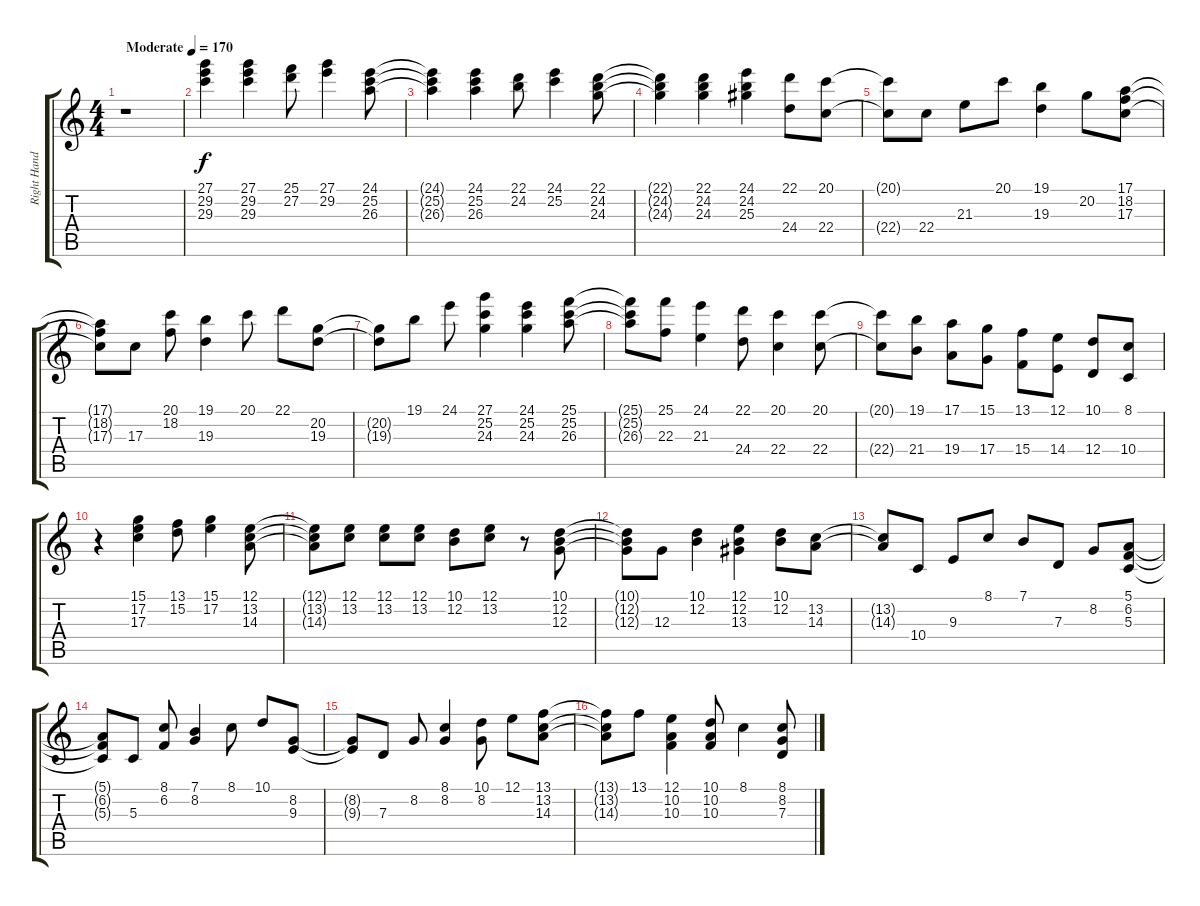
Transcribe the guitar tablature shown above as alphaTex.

\track ("Right Hand" "Right Hand") {instrument acousticgrandpiano}
\staff {score tabs}
\tuning (E4 B3 G3 D3 A2 E2) {hide}
\ts (4 4)
\tempo (170 "Moderate")
\clef g2
\ks c
r.1{dy f instrument acousticgrandpiano} |
(27.1 29.2 29.3).4 (27.1 29.2 29.3).4 (25.1 27.2).8 (27.1 29.2).4 (24.1 25.2 26.3).8 |
(24.1{t} 25.2{t} 26.3{t}).4 (24.1 25.2 26.3).4 (22.1 24.2).8 (24.1 25.2).4 (22.1 24.2 24.3).8 |
(22.1{t} 24.2{t} 24.3{t}).4 (22.1 24.2 24.3).4 (24.1 24.2 25.3).4 (22.1 24.4).8 (20.1 22.4).8 |
(20.1{t} 22.4{t}).8 22.4.8 21.3.8 20.1.8 (19.1 19.3).4 20.2.8 (17.1 18.2 17.3).8 |
(17.1{t} 18.2{t} 17.3{t}).8 17.3.8 (20.1 18.2).8 (19.1 19.3).4 20.1.8 22.1.8 (20.2 19.3).8 |
(20.2{t} 19.3{t}).8 19.1.8 24.1.8 (27.1 25.2 24.3).4 (24.1 25.2 24.3).4 (25.1 25.2 26.3).8 |
(25.1{t} 25.2{t} 26.3{t}).8 (25.1 22.3).8 (24.1 21.3).4 (22.1 24.4).8 (20.1 22.4).4 (20.1 22.4).8 |
(20.1{t} 22.4{t}).8 (19.1 21.4).8 (17.1 19.4).8 (15.1 17.4).8 (13.1 15.4).8 (12.1 14.4).8 (10.1 12.4).8 (8.1 10.4).8 |
r.4 (15.1 17.2 17.3).4 (13.1 15.2).8 (15.1 17.2).4 (12.1 13.2 14.3).8 |
(12.1{t} 13.2{t} 14.3{t}).8 (12.1 13.2).8 (12.1 13.2).8 (12.1 13.2).8 (10.1 12.2).8 (12.1 13.2).8 r.8 (10.1 12.2 12.3).8 |
(10.1{t} 12.2{t} 12.3{t}).8 12.3.8 (10.1 12.2).4 (12.1 12.2 13.3).4 (10.1 12.2).8 (13.2 14.3).8 |
(13.2{t} 14.3{t}).8 10.4.8 9.3.8 8.1.8 7.1.8 7.3.8 8.2.8 (5.1 6.2 5.3).8 |
(5.1{t} 6.2{t} 5.3{t}).8 5.3.8 (8.1 6.2).8 (7.1 8.2).4 8.1.8 10.1.8 (8.2 9.3).8 |
(8.2{t} 9.3{t}).8 7.3.8 8.2.8 (8.1 8.2).4 (10.1 8.2).8 12.1.8 (13.1 13.2 14.3).8 |
(13.1{t} 13.2{t} 14.3{t}).8 13.1.8 (12.1 10.2 10.3).4 (10.1 10.2 10.3).8 8.1.4 (8.1 8.2 7.3).8
